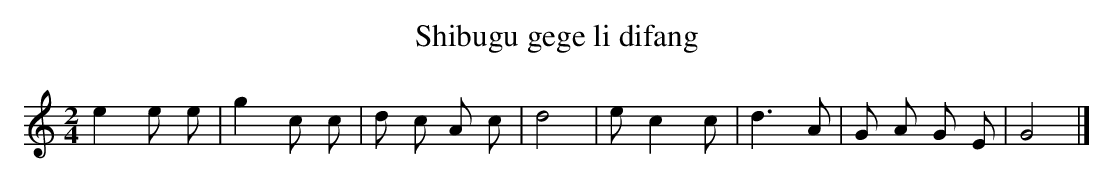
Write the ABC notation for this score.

X:1
T: Shibugu gege li difang
L: 1/8
M: 2/4
K: C
e2e e [I:setbarnb 1]|
g2c c |
d c A c |
d4 |
ec2c |
d3A |
G A G E |
G4 |]
